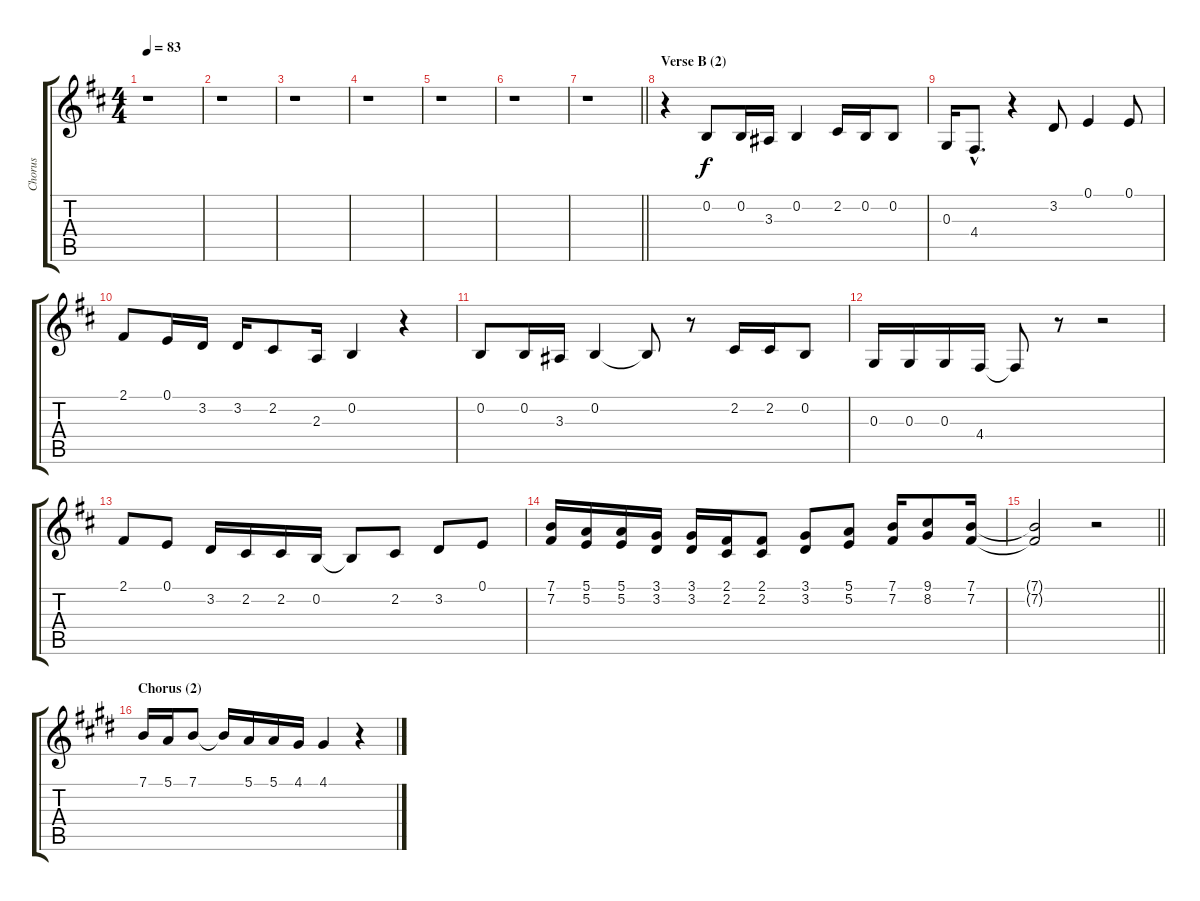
\track ("Chorus" "Chorus") {instrument sopranosax}
\staff {score tabs}
\tuning (E4 B3 G3 D3 A2 E2) {hide}
\ts (4 4)
\tempo 83
\clef g2
\ks d
r.1{dy f} |
r.1 |
r.1 |
r.1 |
r.1 |
r.1 |
\barLineRight lightlight
r.1 |
\section ("" "Verse B (2)")
r.4 0.2.8 0.2.16 3.3.16 0.2.4 2.2.16 0.2.16 0.2.8 |
0.3.16 4.4{hac}.8{d} r.4 3.2.8 0.1.4 0.1.8 |
2.1.8 0.1.16 3.2.16 3.2.16 2.2.8 2.3.16 0.2.4 r.4 |
0.2.8 0.2.16 3.3.16 0.2.4 0.2{t}.8 r.8 2.2.16 2.2.16 0.2.8 |
0.3.16 0.3.16 0.3.16 4.4.16 4.4{t}.8 r.8 r.2 |
2.1.8 0.1.8 3.2.16 2.2.16 2.2.16 0.2.16 0.2{t}.8 2.2.8 3.2.8 0.1.8 |
(7.1 7.2).16 (5.1 5.2).16 (5.1 5.2).16 (3.1 3.2).16 (3.1 3.2).16 (2.1 2.2).16 (2.1 2.2).8 (3.1 3.2).8 (5.1 5.2).8 (7.1 7.2).16 (9.1 8.2).8 (7.1 7.2).16 |
\barLineRight lightlight
(7.1{t} 7.2{t}).2 r.2 |
\section ("" "Chorus (2)")
\ks e
7.1.16 5.1.16 7.1.8 7.1{t}.16 5.1.16 5.1.16 4.1.16 4.1.4 r.4
